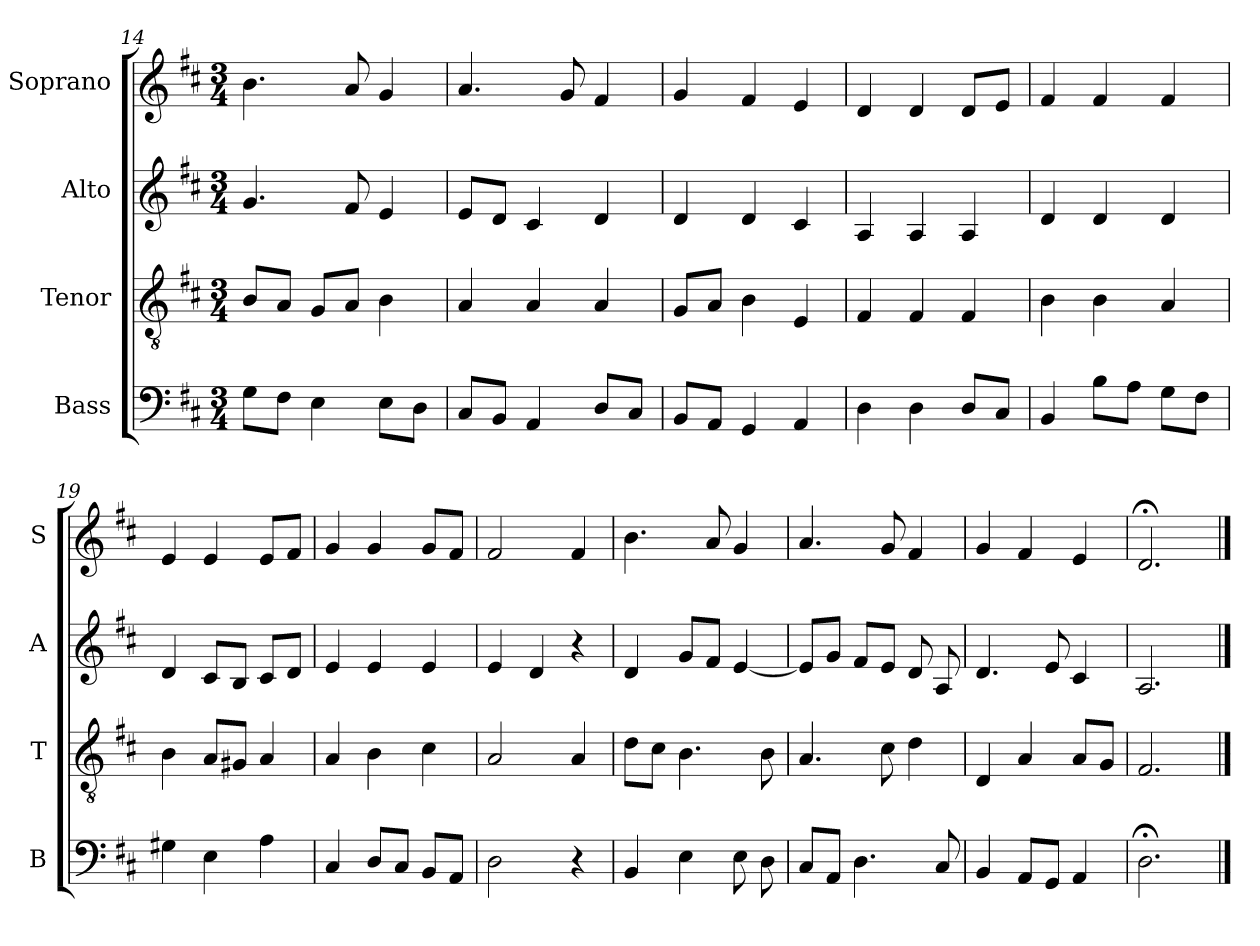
**kern	**kern	**kern	**kern
*part4	*part3	*part2	*part1
*staff4	*staff3	*staff2	*staff1
*I"Bass	*I"Tenor	*I"Alto	*I"Soprano
*I'B	*I'T	*I'A	*I'S
*clefF4	*clefGv2	*clefG2	*clefG2
*k[f#c#]	*k[f#c#]	*k[f#c#]	*k[f#c#]
*D:	*D:	*D:	*D:
*M3/4	*M3/4	*M3/4	*M3/4
=14	=14	=14	=14
8GL	8BL	4.g	4.b
8F#J	8AJ	.	.
4E	8GL	.	.
.	8AJ	8f#	8a
8EL	4B	4e	4g
8DJ	.	.	.
=15	=15	=15	=15
8C#L	4A	8eL	4.a
8BBJ	.	8dJ	.
4AA	4A	4c#	.
.	.	.	8g
8DL	4A	4d	4f#
8C#J	.	.	.
=16	=16	=16	=16
8BBL	8GL	4d	4g
8AAJ	8AJ	.	.
4GG	4B	4d	4f#
4AA	4E	4c#	4e
=17	=17	=17	=17
4D	4F#	4A	4d
4D	4F#	4A	4d
8DL	4F#	4A	8dL
8C#J	.	.	8eJ
=18	=18	=18	=18
4BB	4B	4d	4f#
8BL	4B	4d	4f#
8AJ	.	.	.
8GL	4A	4d	4f#
8F#J	.	.	.
=19	=19	=19	=19
4G#X	4B	4d	4e
4Ei	8AL	8c#L	4e
.	8G#XiJ	8BJ	.
4Ai	4Ai	8c#L	8eL
.	.	8dJ	8f#J
=20	=20	=20	=20
4C#	4A	4e	4g
8DL	4B	4e	4g
8C#J	.	.	.
8BBL	4c#	4e	8gL
8AAJ	.	.	8f#J
=21	=21	=21	=21
2D	2A	4e	2f#
.	.	4d	.
4r	4A	4r	4f#
=22	=22	=22	=22
4BB	8dL	4d	4.b
.	8c#J	.	.
4E	4.B	8gL	.
.	.	8f#J	8a
8E	.	[4e	4g
8D	8B	.	.
=23	=23	=23	=23
8C#L	4.A	8eL]	4.a
8AAJ	.	8gJ	.
4.D	.	8f#L	.
.	8c#	8eJ	8g
.	4d	8d	4f#
8C#	.	8A	.
=24	=24	=24	=24
4BB	4D	4.d	4g
8AAL	4A	.	4f#
8GGJ	.	8e	.
4AA	8AL	4c#	4e
.	8GJ	.	.
=25	=25	=25	=25
2.D;<	2.F#	2.A	2.d;<
==	==	==	==
*-	*-	*-	*-
